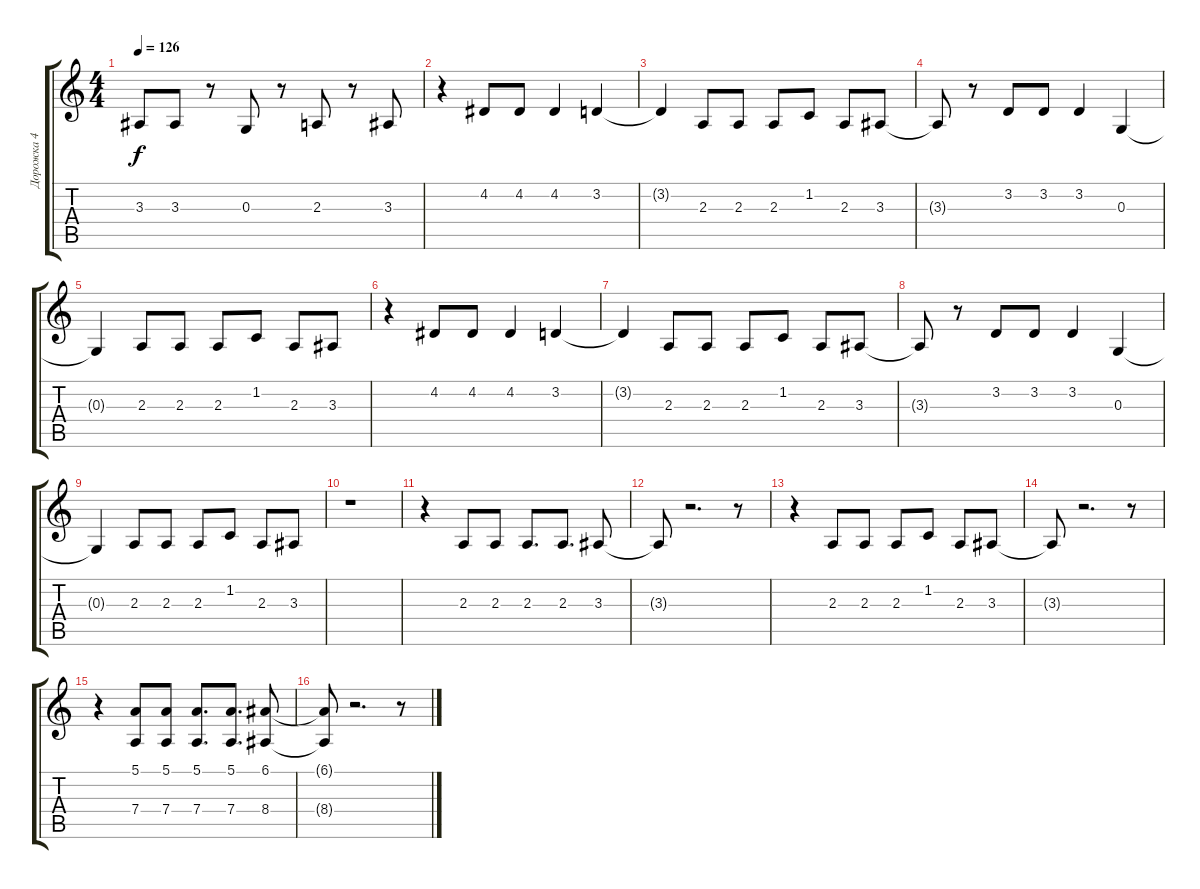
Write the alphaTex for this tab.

\track ("Дорожка 4" "Дорожка 4") {instrument cello}
\staff {score tabs}
\tuning (E4 B3 G3 D3 A2 E2) {hide}
\ts (4 4)
\tempo 126
\clef g2
\ks c
3.3.8{dy f} 3.3.8 r.8 0.3.8 r.8 2.3.8 r.8 3.3.8 |
r.4 4.2.8 4.2.8 4.2.4 3.2.4 |
3.2{t}.4 2.3.8 2.3.8 2.3.8 1.2.8 2.3.8 3.3.8 |
3.3{t}.8 r.8 3.2.8 3.2.8 3.2.4 0.3.4 |
0.3{t}.4 2.3.8 2.3.8 2.3.8 1.2.8 2.3.8 3.3.8 |
r.4 4.2.8 4.2.8 4.2.4 3.2.4 |
3.2{t}.4 2.3.8 2.3.8 2.3.8 1.2.8 2.3.8 3.3.8 |
3.3{t}.8 r.8 3.2.8 3.2.8 3.2.4 0.3.4 |
0.3{t}.4 2.3.8 2.3.8 2.3.8 1.2.8 2.3.8 3.3.8 |
r.1 |
r.4 2.3.8 2.3.8 2.3.8{d} 2.3.8{d} 3.3.8 |
3.3{t}.8 r.2{d} r.8 |
r.4 2.3.8 2.3.8 2.3.8 1.2.8 2.3.8 3.3.8 |
3.3{t}.8 r.2{d} r.8 |
r.4 (5.1 7.4).8 (5.1 7.4).8 (5.1 7.4).8{d} (5.1 7.4).8{d} (6.1 8.4).8 |
(6.1{t} 8.4{t}).8 r.2{d} r.8
